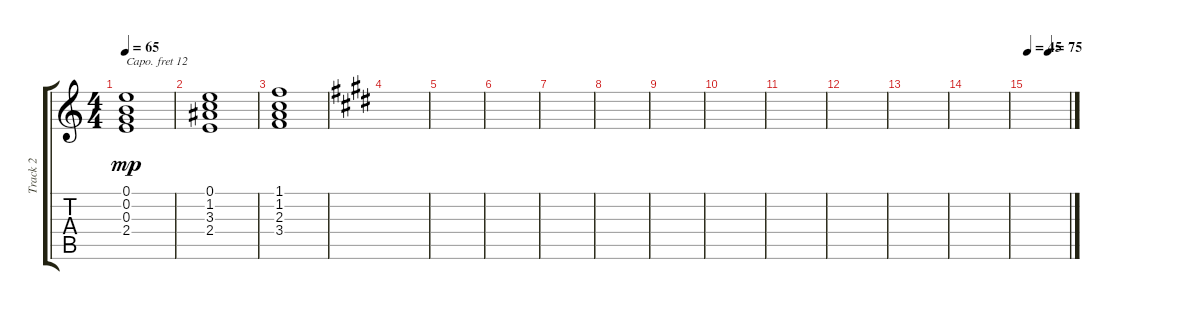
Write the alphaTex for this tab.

\track ("Track 2" "Track 2") {instrument drawbarorgan}
\staff {score tabs}
\capo 12
\tuning (E4 B3 G3 D3 A2 D2) {hide}
\ts (4 4)
\tempo 65
\clef g2
\ks c
(0.1 0.2 0.3 2.4).1{dy mp} |
(0.1 1.2 3.3 2.4).1 |
(1.1 1.2 2.3 3.4).1 |
\ks e
|
|
|
|
|
|
|
|
|
|
|
\tempo 45
\tempo (75 0.5)
